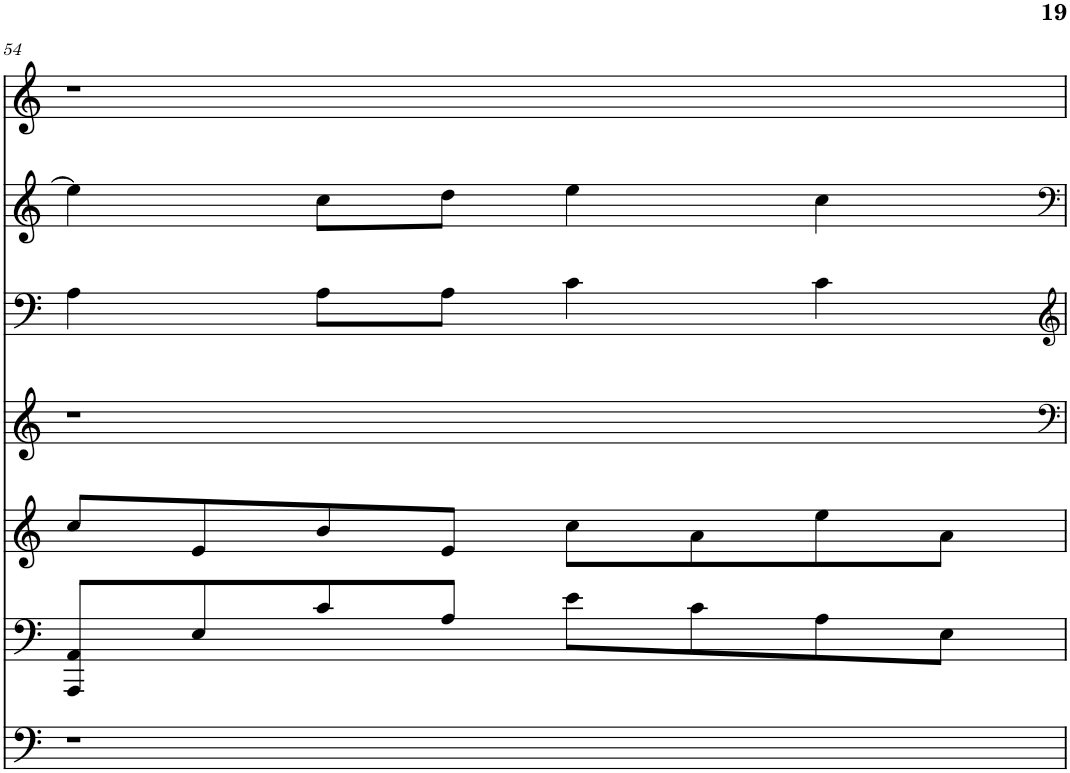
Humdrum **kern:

**kern	**kern	**kern	**kern	**kern	**kern	**kern
*part7	*part6	*part5	*part4	*part3	*part2	*part1
*staff7	*staff6	*staff5	*staff4	*staff3	*staff2	*staff1
*I"Piano	*I"Piano	*I"Piano	*I"Piano	*I"Piano	*I"Piano	*I"Piano
*I'Pno	*I'Pno	*I'Pno	*I'Pno	*I'Pno	*I'Pno	*I'Pno
!!LO:PB:g=z
*clefF4	*clefF4	*clefG2	*clefG2	*clefF4	*clefG2	*clefG2
*k[]	*k[]	*k[]	*k[]	*k[]	*k[]	*k[]
*	*	*	*M4/4	*M4/4	*M4/4	*M4/4
*	*	*	*met(c)	*met(c)	*met(c)	*met(c)
=54	=54	=54	=54	=54	=54	=54
1r	8AAA/ 8AA/L	8cc/L	1r	4A\	4ee\]	1r
.	8E/	8e/	.	.	.	.
.	8c/	8b/	.	8A\L	8cc\L	.
.	8A/J	8e/J	.	8A\J	8dd\J	.
.	8e\L	8cc\L	.	4c\	4ee\	.
.	8c\	8a\	.	.	.	.
.	8A\	8ee\	.	4c\	4cc\	.
.	8E\J	8a\J	.	.	.	.
=	=	=	=	=	=	=
*-	*-	*-	*-	*-	*-	*-
